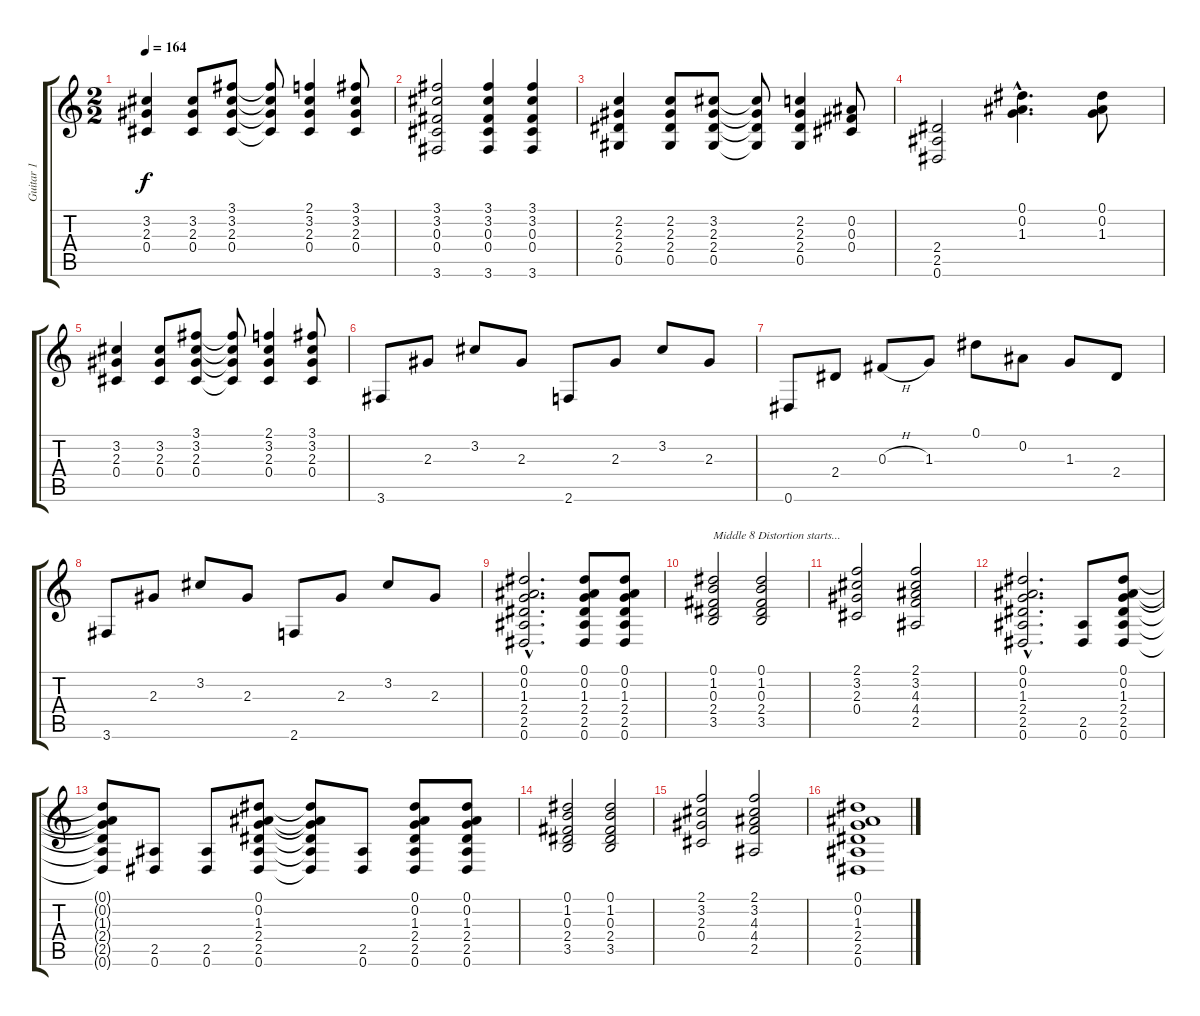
\track ("Guitar 1" "Guitar 1") {instrument acousticguitarsteel}
\staff {score tabs}
\tuning (Eb4 Bb3 Gb3 Db3 Ab2 Eb2) {hide}
\ts (2 2)
\tempo 164
\clef g2
\ks c
(3.2 2.3 0.4).4{dy f} (3.2 2.3 0.4).8 (3.1 3.2 2.3 0.4).8 (3.1{t} 3.2{t} 2.3{t} 0.4{t}).8 (2.1 3.2 2.3 0.4).4 (3.1 3.2 2.3 0.4).8 |
(3.1 3.2 0.3 0.4 3.6).2 (3.1 3.2 0.3 0.4 3.6).4 (3.1 3.2 0.3 0.4 3.6).4 |
(2.2 2.3 2.4 0.5).4 (2.2 2.3 2.4 0.5).8 (3.2 2.3 2.4 0.5).8 (3.2{t} 2.3{t} 2.4{t} 0.5{t}).8 (2.2 2.3 2.4 0.5).4 (0.2 0.3 0.4).8 |
(2.4 2.5 0.6).2 (0.1{hac} 0.2{hac} 1.3{hac}).4{d} (0.1 0.2 1.3).8 |
(3.2 2.3 0.4).4 (3.2 2.3 0.4).8 (3.1 3.2 2.3 0.4).8 (3.1{t} 3.2{t} 2.3{t} 0.4{t}).8 (2.1 3.2 2.3 0.4).4 (3.1 3.2 2.3 0.4).8 |
3.6.8 2.3.8 3.2.8 2.3.8 2.6.8 2.3.8 3.2.8 2.3.8 |
0.6.8 2.4.8 0.3{h}.8 1.3.8 0.1.8 0.2.8 1.3.8 2.4.8 |
3.6.8 2.3.8 3.2.8 2.3.8 2.6.8 2.3.8 3.2.8 2.3.8 |
(0.1{hac} 0.2{hac} 1.3{hac} 2.4{hac} 2.5{hac} 0.6{hac}).2{d} (0.1 0.2 1.3 2.4 2.5 0.6).8 (0.1 0.2 1.3 2.4 2.5 0.6).8 |
(0.1 1.2 0.3 2.4 3.5).2{txt "Middle 8 Distortion starts..."} (0.1 1.2 0.3 2.4 3.5).2 |
(2.1 3.2 2.3 0.4).2 (2.1 3.2 4.3 4.4 2.5).2 |
(0.1{hac} 0.2{hac} 1.3{hac} 2.4{hac} 2.5{hac} 0.6{hac}).2{d} (2.5 0.6).8 (0.1 0.2 1.3 2.4 2.5 0.6).8 |
(0.1{t} 0.2{t} 1.3{t} 2.4{t} 2.5{t} 0.6{t}).8 (2.5 0.6).8 (2.5 0.6).8 (0.1 0.2 1.3 2.4 2.5 0.6).8 (0.1{t} 0.2{t} 1.3{t} 2.4{t} 2.5{t} 0.6{t}).8 (2.5 0.6).8 (0.1 0.2 1.3 2.4 2.5 0.6).8 (0.1 0.2 1.3 2.4 2.5 0.6).8 |
(0.1 1.2 0.3 2.4 3.5).2 (0.1 1.2 0.3 2.4 3.5).2 |
(2.1 3.2 2.3 0.4).2 (2.1 3.2 4.3 4.4 2.5).2 |
(0.1 0.2 1.3 2.4 2.5 0.6).1
